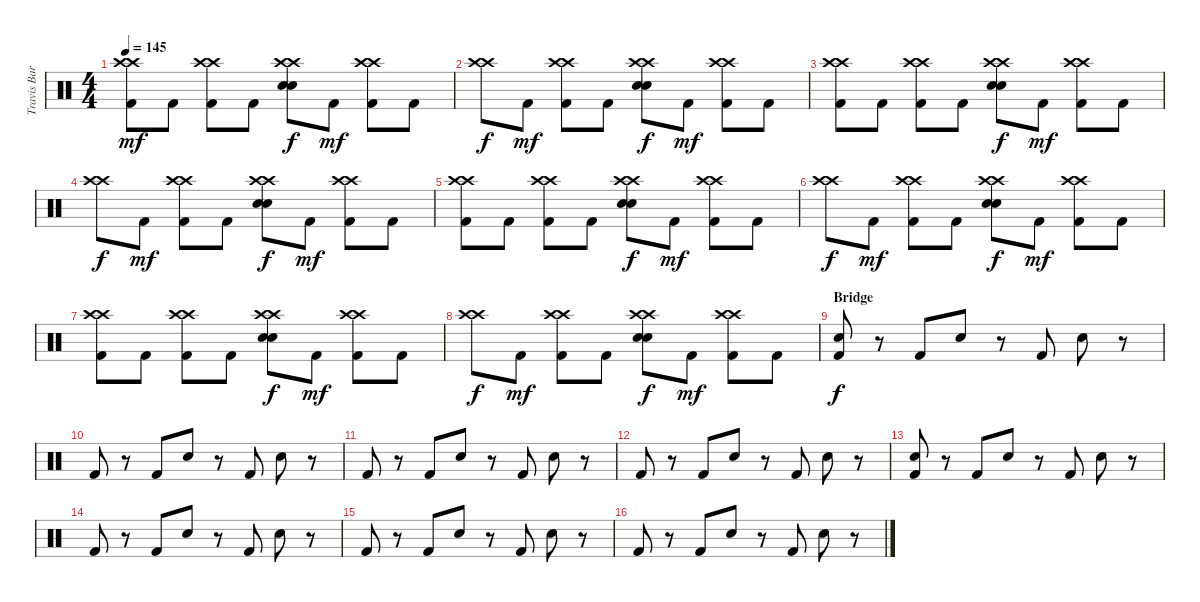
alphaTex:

\track ("Travis Barker (Drums)" "Travis Bar") {instrument percussion}
\staff {score}
\articulation defaults
\ts (4 4)
\tempo 145
\clef neutral
\ks c
("Crash high (hit)" "Kick (hit) 2" "Crash high (hit)").8{dy mf volume 16} "Kick (hit) 2".8 ("Crash high (hit)" "Kick (hit) 2" "Crash high (hit)").8 "Kick (hit) 2".8 ("Crash high (hit)" "Snare (hit) 2" "Snare (hit) 2" "Crash high (hit)").8{dy f} "Kick (hit) 2".8{dy mf} ("Crash high (hit)" "Kick (hit) 2" "Crash high (hit)").8 "Kick (hit) 2".8 |
("Crash high (hit)" "Crash high (hit)").8{dy f} "Kick (hit) 2".8{dy mf} ("Crash high (hit)" "Kick (hit) 2" "Crash high (hit)").8 "Kick (hit) 2".8 ("Crash high (hit)" "Snare (hit) 2" "Snare (hit) 2" "Crash high (hit)").8{dy f} "Kick (hit) 2".8{dy mf} ("Crash high (hit)" "Kick (hit) 2" "Crash high (hit)").8 "Kick (hit) 2".8 |
("Crash high (hit)" "Kick (hit) 2" "Crash high (hit)").8 "Kick (hit) 2".8 ("Crash high (hit)" "Kick (hit) 2" "Crash high (hit)").8 "Kick (hit) 2".8 ("Crash high (hit)" "Snare (hit) 2" "Snare (hit) 2" "Crash high (hit)").8{dy f} "Kick (hit) 2".8{dy mf} ("Crash high (hit)" "Kick (hit) 2" "Crash high (hit)").8 "Kick (hit) 2".8 |
("Crash high (hit)" "Crash high (hit)").8{dy f} "Kick (hit) 2".8{dy mf} ("Crash high (hit)" "Kick (hit) 2" "Crash high (hit)").8 "Kick (hit) 2".8 ("Crash high (hit)" "Snare (hit) 2" "Snare (hit) 2" "Crash high (hit)").8{dy f} "Kick (hit) 2".8{dy mf} ("Crash high (hit)" "Kick (hit) 2" "Crash high (hit)").8 "Kick (hit) 2".8 |
("Crash high (hit)" "Kick (hit) 2" "Crash high (hit)").8{volume 16} "Kick (hit) 2".8 ("Crash high (hit)" "Kick (hit) 2" "Crash high (hit)").8 "Kick (hit) 2".8 ("Crash high (hit)" "Snare (hit) 2" "Snare (hit) 2" "Crash high (hit)").8{dy f} "Kick (hit) 2".8{dy mf} ("Crash high (hit)" "Kick (hit) 2" "Crash high (hit)").8 "Kick (hit) 2".8 |
("Crash high (hit)" "Crash high (hit)").8{dy f} "Kick (hit) 2".8{dy mf} ("Crash high (hit)" "Kick (hit) 2" "Crash high (hit)").8 "Kick (hit) 2".8 ("Crash high (hit)" "Snare (hit) 2" "Snare (hit) 2" "Crash high (hit)").8{dy f} "Kick (hit) 2".8{dy mf} ("Crash high (hit)" "Kick (hit) 2" "Crash high (hit)").8 "Kick (hit) 2".8 |
("Crash high (hit)" "Kick (hit) 2" "Crash high (hit)").8 "Kick (hit) 2".8 ("Crash high (hit)" "Kick (hit) 2" "Crash high (hit)").8 "Kick (hit) 2".8 ("Crash high (hit)" "Snare (hit) 2" "Snare (hit) 2" "Crash high (hit)").8{dy f} "Kick (hit) 2".8{dy mf} ("Crash high (hit)" "Kick (hit) 2" "Crash high (hit)").8 "Kick (hit) 2".8 |
("Crash high (hit)" "Crash high (hit)").8{dy f} "Kick (hit) 2".8{dy mf} ("Crash high (hit)" "Kick (hit) 2" "Crash high (hit)").8 "Kick (hit) 2".8 ("Crash high (hit)" "Snare (hit) 2" "Snare (hit) 2" "Crash high (hit)").8{dy f} "Kick (hit) 2".8{dy mf} ("Crash high (hit)" "Kick (hit) 2" "Crash high (hit)").8 "Kick (hit) 2".8 |
\section ("" "Bridge")
("Kick (hit) 2" "Snare (hit) 2").8{dy f} r.8 "Kick (hit) 2".8 "Snare (hit) 2".8 r.8 "Kick (hit) 2".8 "Snare (hit) 2".8 r.8 |
"Kick (hit) 2".8 r.8 "Kick (hit) 2".8 "Snare (hit) 2".8 r.8 "Kick (hit) 2".8 "Snare (hit) 2".8 r.8 |
"Kick (hit) 2".8 r.8 "Kick (hit) 2".8 "Snare (hit) 2".8 r.8 "Kick (hit) 2".8 "Snare (hit) 2".8 r.8 |
"Kick (hit) 2".8 r.8 "Kick (hit) 2".8 "Snare (hit) 2".8 r.8 "Kick (hit) 2".8 "Snare (hit) 2".8 r.8 |
("Kick (hit) 2" "Snare (hit) 2").8 r.8 "Kick (hit) 2".8 "Snare (hit) 2".8 r.8 "Kick (hit) 2".8 "Snare (hit) 2".8 r.8 |
"Kick (hit) 2".8 r.8 "Kick (hit) 2".8 "Snare (hit) 2".8 r.8 "Kick (hit) 2".8 "Snare (hit) 2".8 r.8 |
"Kick (hit) 2".8 r.8 "Kick (hit) 2".8 "Snare (hit) 2".8 r.8 "Kick (hit) 2".8 "Snare (hit) 2".8 r.8 |
"Kick (hit) 2".8 r.8 "Kick (hit) 2".8 "Snare (hit) 2".8 r.8 "Kick (hit) 2".8 "Snare (hit) 2".8 r.8
